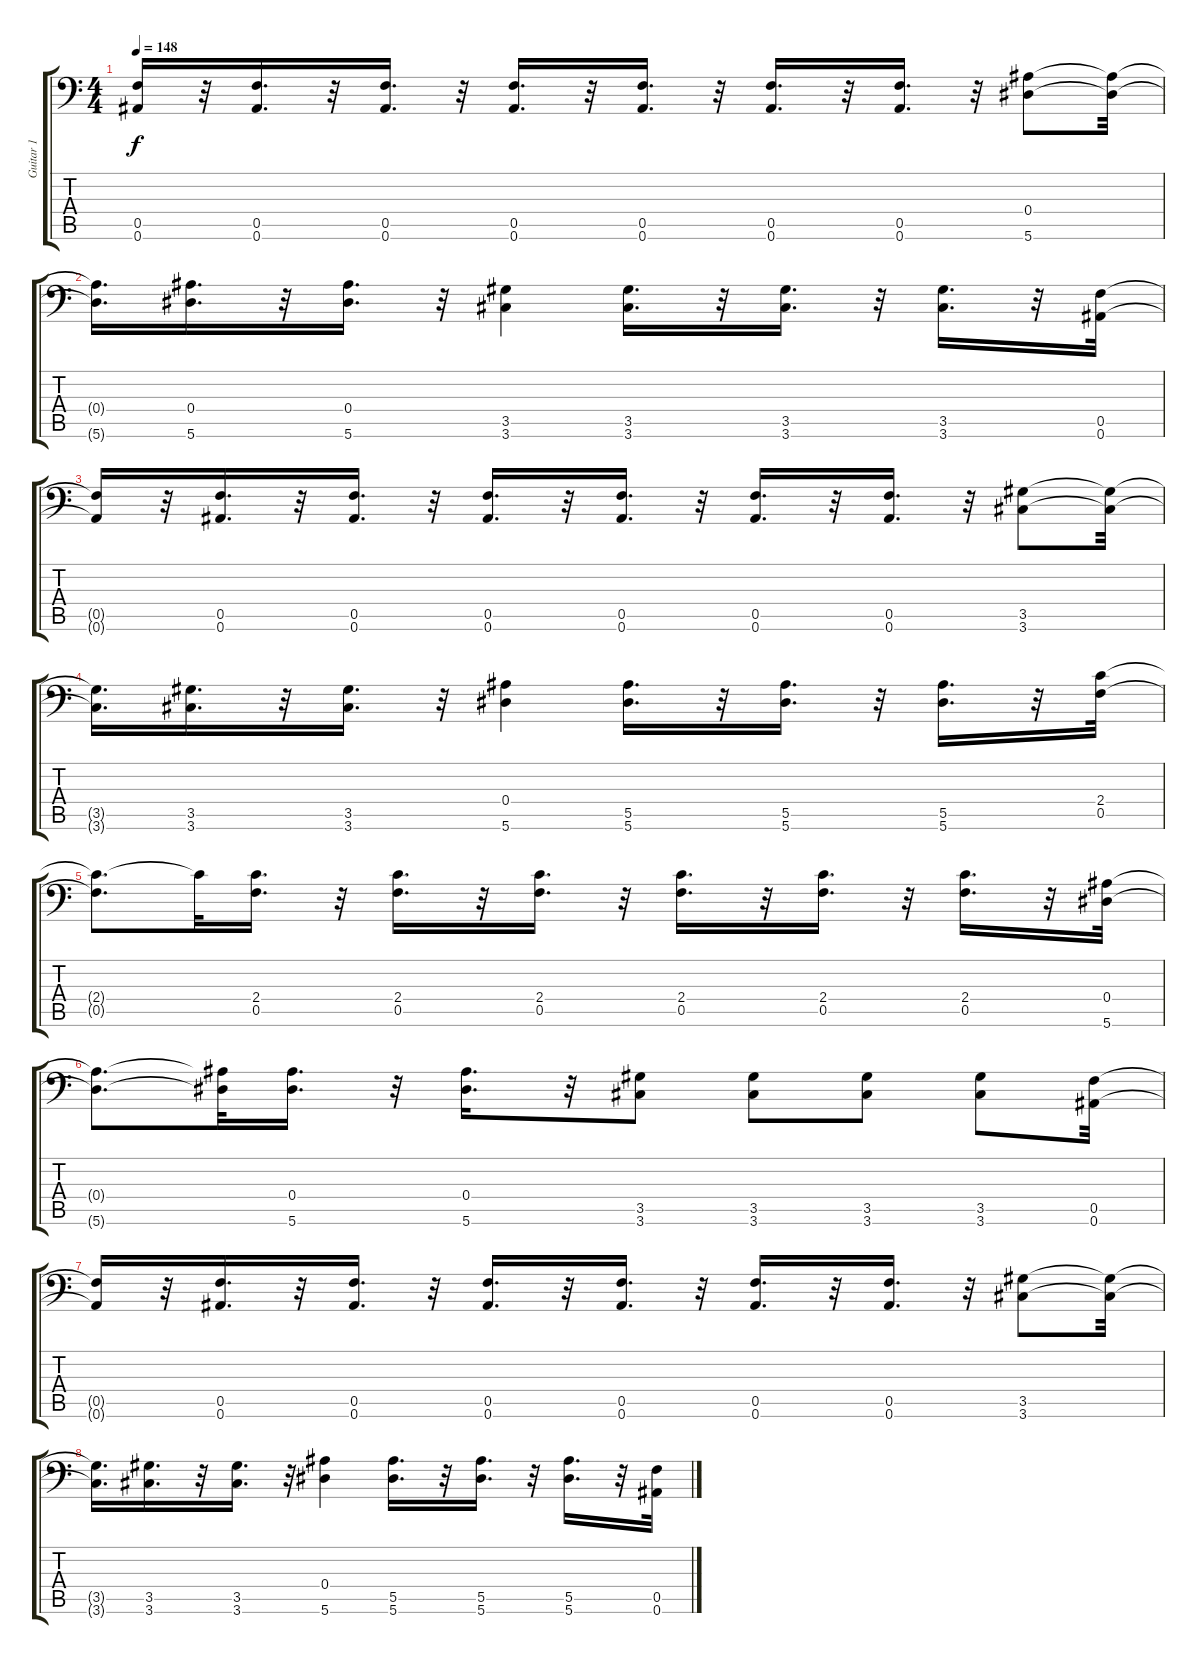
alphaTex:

\track ("Guitar 1" "Guitar 1") {instrument distortionguitar}
\staff {score tabs}
\tuning (C4 G3 G3 Bb2 F2 Bb1) {hide}
\ts (4 4)
\tempo 148
\clef f4
\ks c
(0.5{t} 0.6{t}).16{dy f} r.32 (0.5 0.6).16{d} r.32 (0.5 0.6).16{d} r.32 (0.5 0.6).16{d} r.32 (0.5 0.6).16{d} r.32 (0.5 0.6).16{d} r.32 (0.5 0.6).16{d} r.32 (0.4 5.6).8 (0.4{t} 5.6{t}).32 |
(0.4{t} 5.6{t}).16{d} (0.4 5.6).16{d} r.32 (0.4 5.6).16{d} r.32 (3.5 3.6).4 (3.5 3.6).16{d} r.32 (3.5 3.6).16{d} r.32 (3.5 3.6).16{d} r.32 (0.5 0.6).32 |
(0.5{t} 0.6{t}).16 r.32 (0.5 0.6).16{d} r.32 (0.5 0.6).16{d} r.32 (0.5 0.6).16{d} r.32 (0.5 0.6).16{d} r.32 (0.5 0.6).16{d} r.32 (0.5 0.6).16{d} r.32 (3.5 3.6).8 (3.5{t} 3.6{t}).32 |
(3.5{t} 3.6{t}).16{d} (3.5 3.6).16{d} r.32 (3.5 3.6).16{d} r.32 (0.4 5.6).4 (5.5 5.6).16{d} r.32 (5.5 5.6).16{d} r.32 (5.5 5.6).16{d} r.32 (2.4 0.5).32 |
(2.4{t} 0.5{t}).8{d} 2.4{t}.32 (2.4 0.5).16{d} r.32 (2.4 0.5).16{d} r.32 (2.4 0.5).16{d} r.32 (2.4 0.5).16{d} r.32 (2.4 0.5).16{d} r.32 (2.4 0.5).16{d} r.32 (0.4 5.6).32 |
(0.4{t} 5.6{t}).8{d} (0.4{t} 5.6{t}).32 (0.4 5.6).16{d} r.32 (0.4 5.6).16{d} r.32 (3.5 3.6).8 (3.5 3.6).8 (3.5 3.6).8 (3.5 3.6).8 (0.5 0.6).32 |
(0.5{t} 0.6{t}).16 r.32 (0.5 0.6).16{d} r.32 (0.5 0.6).16{d} r.32 (0.5 0.6).16{d} r.32 (0.5 0.6).16{d} r.32 (0.5 0.6).16{d} r.32 (0.5 0.6).16{d} r.32 (3.5 3.6).8 (3.5{t} 3.6{t}).32 |
(3.5{t} 3.6{t}).16{d} (3.5 3.6).16{d} r.32 (3.5 3.6).16{d} r.32 (0.4 5.6).4 (5.5 5.6).16{d} r.32 (5.5 5.6).16{d} r.32 (5.5 5.6).16{d} r.32 (0.5 0.6).32
